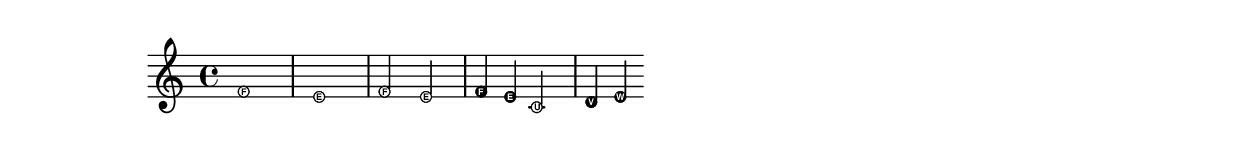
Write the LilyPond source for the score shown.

\version "2.4.0"

\header {
    texidoc = " Easy-notation (or Ez-notation) prints names in note heads.
You also get ledger lines, of course."
}


\layout {
  raggedright = ##t
} 

\relative {
  \setEasyHeads
  f1 e
  f2 e
  f4 e
  
  \override NoteHead #'note-names = ##("U" "V" "W" "X" "Y" "Z" "z")
  c2 d4 e 
}

